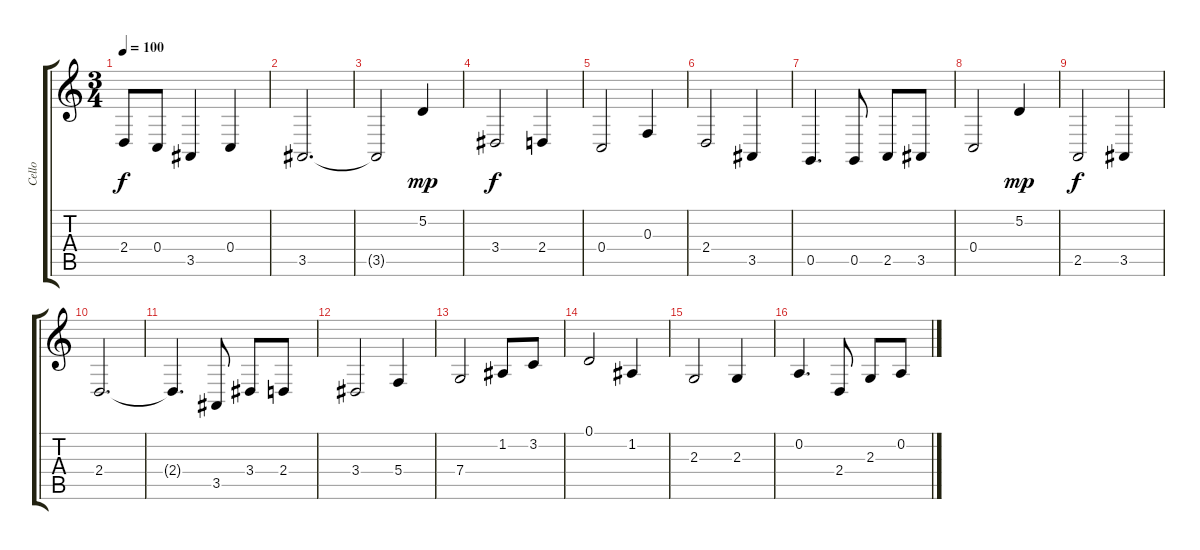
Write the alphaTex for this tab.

\track ("Cello" "Cello") {instrument cello}
\staff {score tabs}
\tuning (D4 A3 F3 C3 G2 D2) {hide}
\ts (3 4)
\tempo 100
\clef g2
\ks c
2.4.8{dy f} 0.4.8 3.5.4 0.4.4 |
3.5.2{d} |
3.5{t}.2 5.2.4{dy mp} |
3.4.2{dy f} 2.4.4 |
0.4.2 0.3.4 |
2.4.2 3.5.4 |
0.5.4{d} 0.5.8 2.5.8 3.5.8 |
0.4.2 5.2.4{dy mp} |
2.5.2{dy f} 3.5.4 |
2.4.2{d} |
2.4{t}.4{d} 3.5.8 3.4.8 2.4.8 |
3.4.2 5.4.4 |
7.4.2 1.2.8 3.2.8 |
0.1.2 1.2.4 |
2.3.2 2.3.4 |
0.2.4{d} 2.4.8 2.3.8 0.2.8
